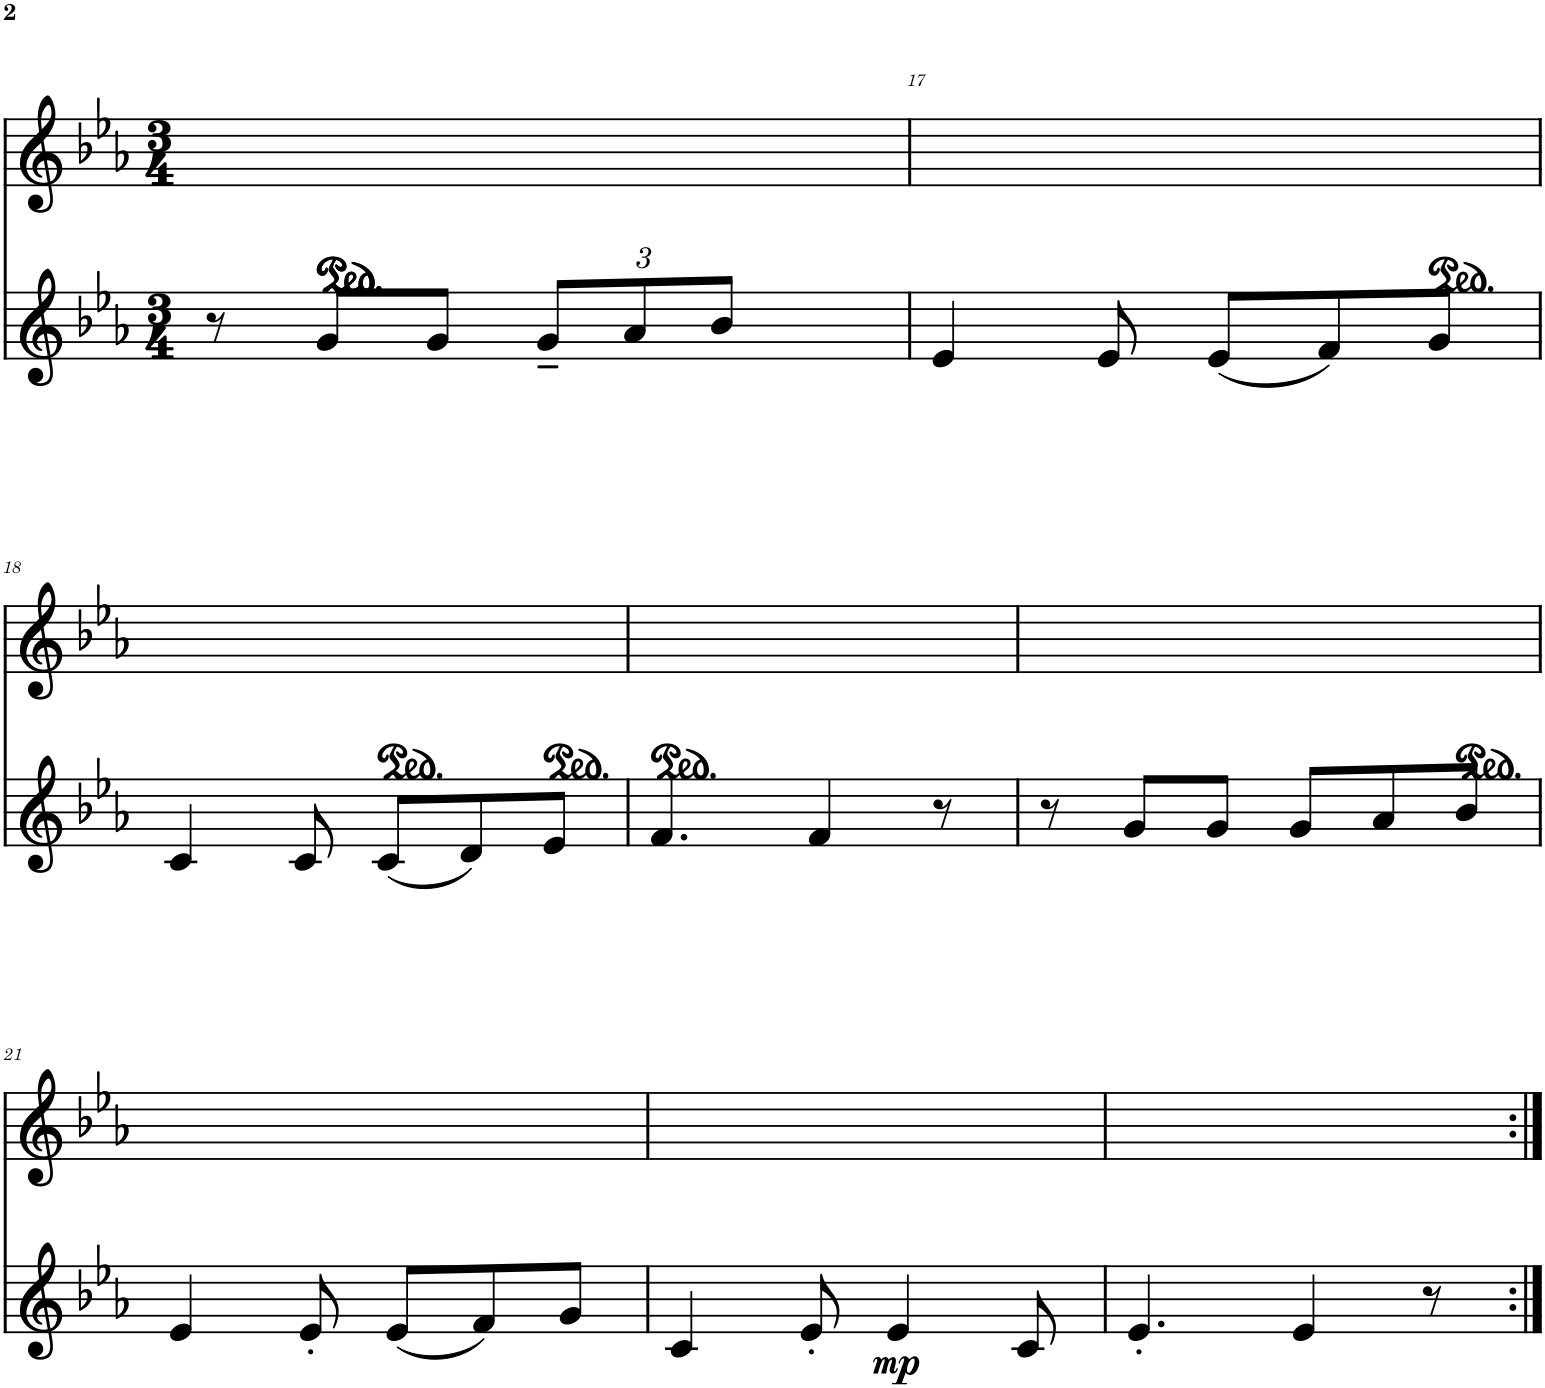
**kern	**dynam	**kern
*part2	*part2	*part1
*staff2	*staff2	*staff1
*I"Voice	*	*I"Voice
*I'V	*	*I'V
!!LO:PB:g=z
*clefG2	*	*clefG2
*k[b-e-a-]	*	*k[b-e-a-]
*M3/4	*	*M3/4
=16X1	=16X1	=16X1
8r	.	2.ryy
8g/L	.	.
8g/J	.	.
*Xbrackettup	*	*
12g~/L	.	.
12a-/	.	.
12b-/J	.	.
8ryy	.	.
=17	=17	=17
4e-/	.	2.ryy
8e-/	.	.
(<8e-/L	.	.
8f/)	.	.
8g/J	.	.
!!LO:LB:g=z
=18	=18	=18
4c/	.	2.ryy
8c/	.	.
(<8c/L	.	.
8d/)	.	.
8e-/J	.	.
=19	=19	=19
4.f/	.	2.ryy
4f/	.	.
8r	.	.
=20	=20	=20
8r	.	2.ryy
8g/L	.	.
8g/J	.	.
8g/L	.	.
8a-/	.	.
8b-/J	.	.
!!LO:LB:g=z
=21	=21	=21
4e-/	.	2.ryy
8e-'/	.	.
(<8e-/L	.	.
8f/)	.	.
8g/J	.	.
=22	=22	=22
4c/	.	2.ryy
8e-'/	.	.
!	!LO:DY:b	!
4e-/	mp	.
8c/	.	.
=23	=23	=23
4.e-'/	.	2.ryy
4e-/	.	.
8r	.	.
=:|!	=:|!	=:|!
*-	*-	*-
